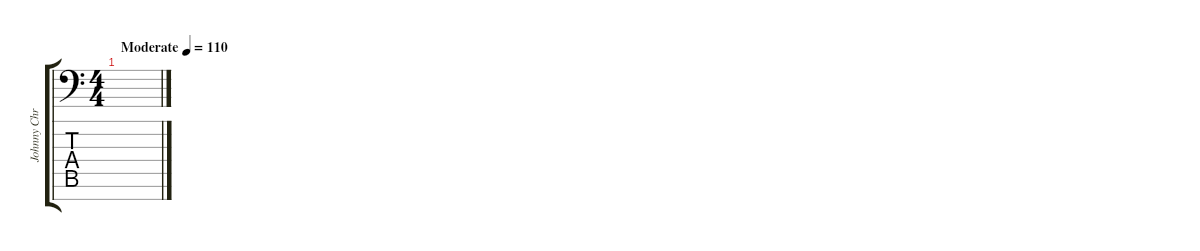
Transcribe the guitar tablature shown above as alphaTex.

\track ("Johnny Christ - Stingray Music" "Johnny Chr") {instrument overdrivenguitar}
\staff {score tabs}
\tuning (G2 D2 A1 D1 C-1 C-1 C-1) {hide}
\ts (4 4)
\tempo (110 "Moderate")
\clef f4
\ks c
